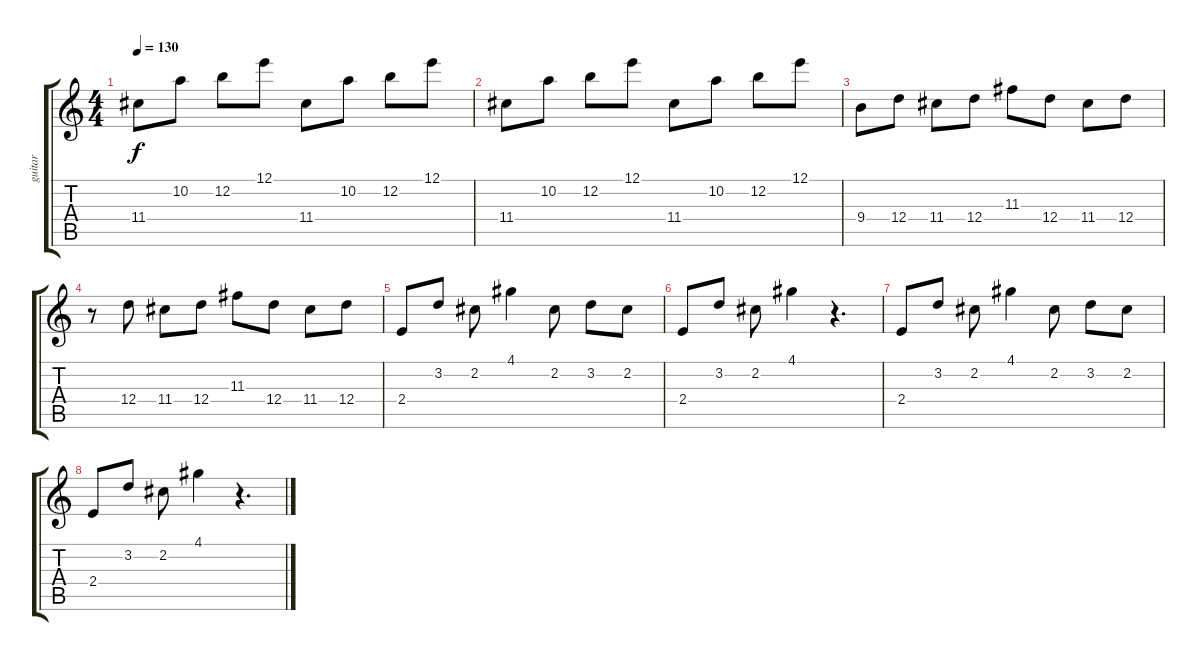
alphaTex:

\track ("guitar" "guitar") {instrument acousticguitarnylon}
\staff {score tabs}
\tuning (E4 B3 G3 D3 A2 E2) {hide}
\ts (4 4)
\tempo 130
\clef g2
\ks c
11.4.8{dy f} 10.2.8 12.2.8 12.1.8 11.4.8 10.2.8 12.2.8 12.1.8 |
11.4.8 10.2.8 12.2.8 12.1.8 11.4.8 10.2.8 12.2.8 12.1.8 |
9.4.8 12.4.8 11.4.8 12.4.8 11.3.8 12.4.8 11.4.8 12.4.8 |
r.8 12.4.8 11.4.8 12.4.8 11.3.8 12.4.8 11.4.8 12.4.8 |
2.4.8 3.2.8 2.2.8 4.1.4 2.2.8 3.2.8 2.2.8 |
2.4.8 3.2.8 2.2.8 4.1.4 r.4{d} |
2.4.8 3.2.8 2.2.8 4.1.4 2.2.8 3.2.8 2.2.8 |
2.4.8 3.2.8 2.2.8 4.1.4 r.4{d}
